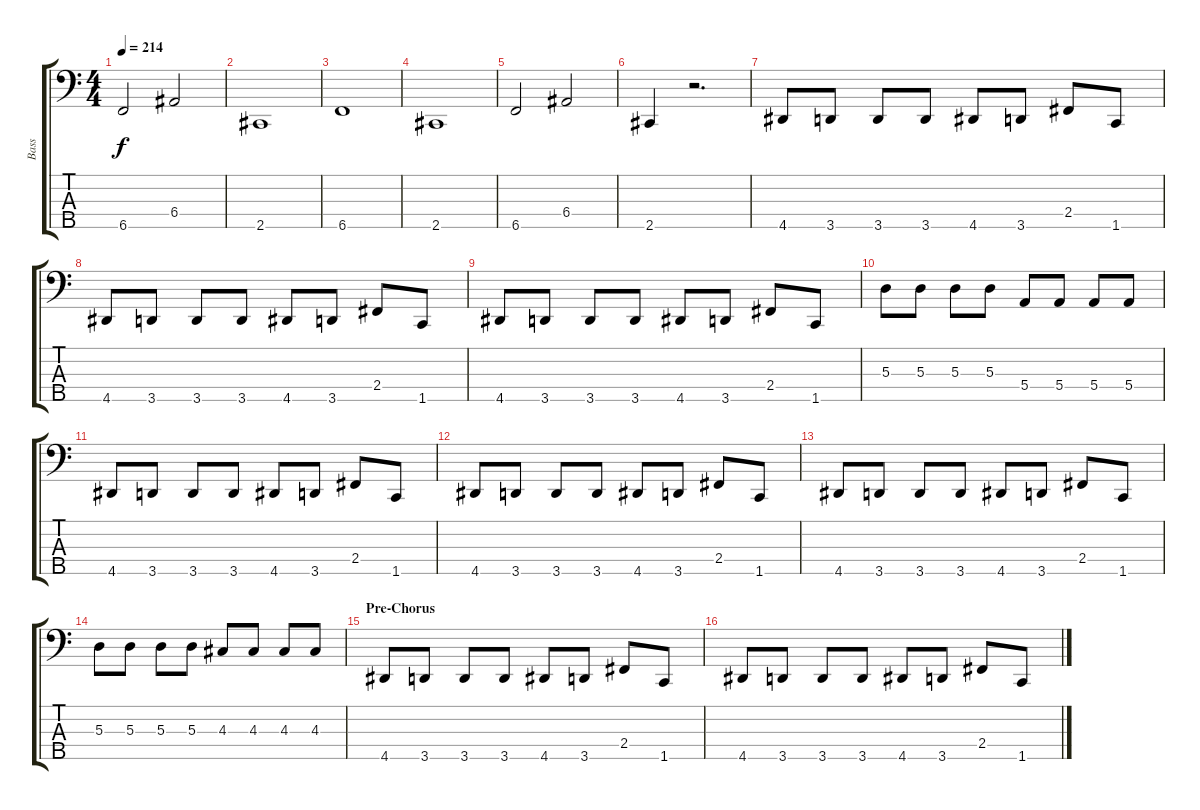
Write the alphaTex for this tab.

\track ("Bass" "Bass") {instrument fretlessbass}
\staff {score tabs}
\tuning (G2 D2 A1 E1 B0) {hide}
\ts (4 4)
\tempo 214
\clef f4
\ks c
6.5.2{dy f} 6.4.2 |
2.5.1 |
6.5.1 |
2.5.1 |
6.5.2 6.4.2 |
2.5.4 r.2{d} |
4.5.8 3.5.8 3.5.8 3.5.8 4.5.8 3.5.8 2.4.8 1.5.8 |
4.5.8 3.5.8 3.5.8 3.5.8 4.5.8 3.5.8 2.4.8 1.5.8 |
4.5.8 3.5.8 3.5.8 3.5.8 4.5.8 3.5.8 2.4.8 1.5.8 |
5.3.8 5.3.8 5.3.8 5.3.8 5.4.8 5.4.8 5.4.8 5.4.8 |
4.5.8 3.5.8 3.5.8 3.5.8 4.5.8 3.5.8 2.4.8 1.5.8 |
4.5.8 3.5.8 3.5.8 3.5.8 4.5.8 3.5.8 2.4.8 1.5.8 |
4.5.8 3.5.8 3.5.8 3.5.8 4.5.8 3.5.8 2.4.8 1.5.8 |
5.3.8 5.3.8 5.3.8 5.3.8 4.3.8 4.3.8 4.3.8 4.3.8 |
\section ("" "Pre-Chorus")
4.5.8 3.5.8 3.5.8 3.5.8 4.5.8 3.5.8 2.4.8 1.5.8 |
4.5.8 3.5.8 3.5.8 3.5.8 4.5.8 3.5.8 2.4.8 1.5.8
